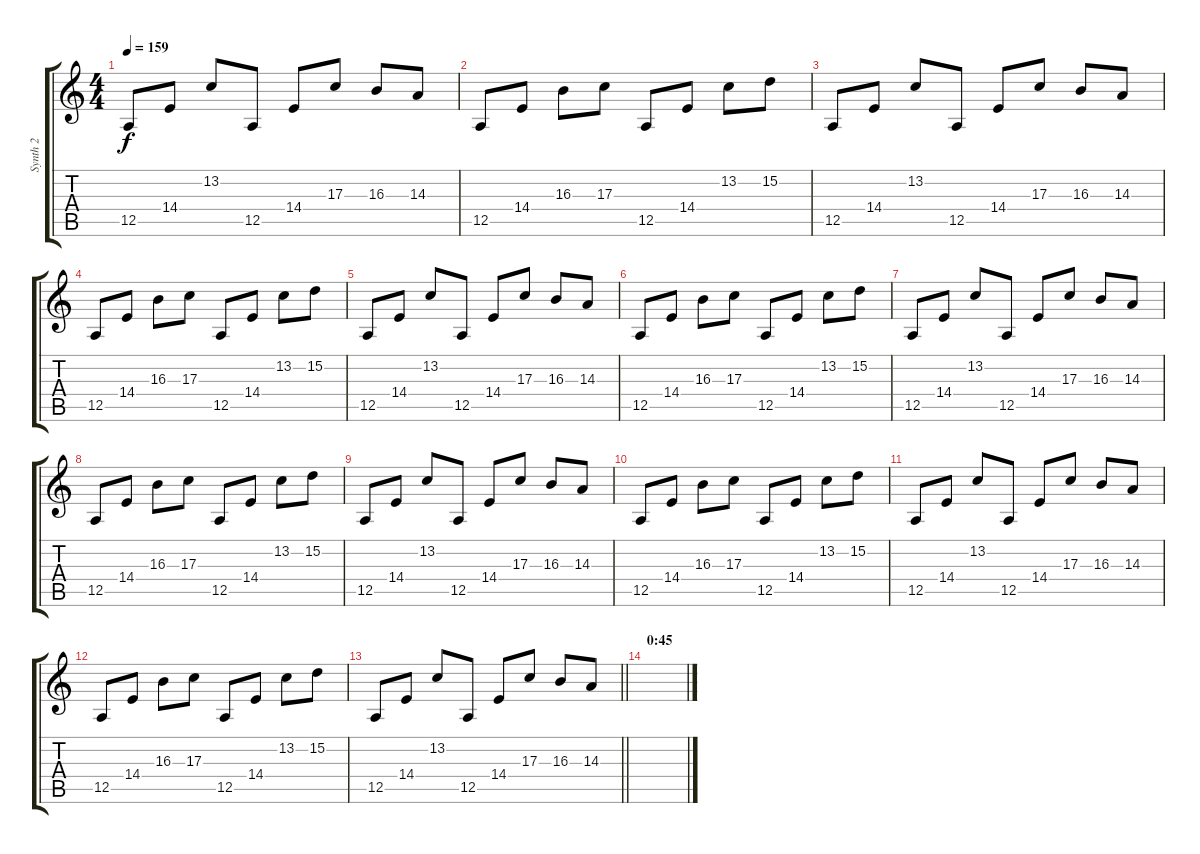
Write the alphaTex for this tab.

\track ("Synth 2" "Synth 2") {instrument lead1square}
\staff {score tabs}
\tuning (E4 B3 G3 D3 A2 E2) {hide}
\ts (4 4)
\tempo 159
\clef g2
\ks c
12.5.8{dy f} 14.4.8 13.2.8 12.5.8 14.4.8 17.3.8 16.3.8 14.3.8 |
12.5.8 14.4.8 16.3.8 17.3.8 12.5.8 14.4.8 13.2.8 15.2.8 |
12.5.8 14.4.8 13.2.8 12.5.8 14.4.8 17.3.8 16.3.8 14.3.8 |
12.5.8 14.4.8 16.3.8 17.3.8 12.5.8 14.4.8 13.2.8 15.2.8 |
12.5.8 14.4.8 13.2.8 12.5.8 14.4.8 17.3.8 16.3.8 14.3.8 |
12.5.8 14.4.8 16.3.8 17.3.8 12.5.8 14.4.8 13.2.8 15.2.8 |
12.5.8 14.4.8 13.2.8 12.5.8 14.4.8 17.3.8 16.3.8 14.3.8 |
12.5.8 14.4.8 16.3.8 17.3.8 12.5.8 14.4.8 13.2.8 15.2.8 |
12.5.8 14.4.8 13.2.8 12.5.8 14.4.8 17.3.8 16.3.8 14.3.8 |
12.5.8 14.4.8 16.3.8 17.3.8 12.5.8 14.4.8 13.2.8 15.2.8 |
12.5.8 14.4.8 13.2.8 12.5.8 14.4.8 17.3.8 16.3.8 14.3.8 |
12.5.8 14.4.8 16.3.8 17.3.8 12.5.8 14.4.8 13.2.8 15.2.8 |
\barLineRight lightlight
12.5.8 14.4.8 13.2.8 12.5.8 14.4.8 17.3.8 16.3.8 14.3.8 |
\section ("" "0:45")
